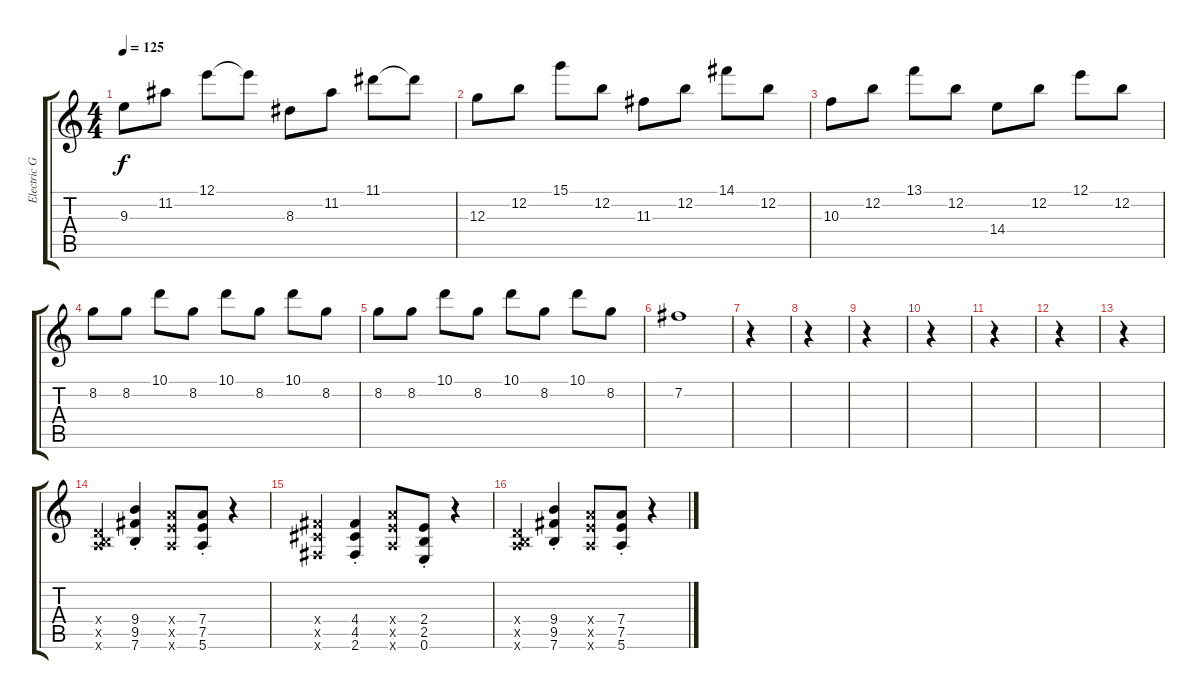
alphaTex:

\track ("Electric Guitar" "Electric G") {instrument electricguitarjazz}
\staff {score tabs}
\tuning (E4 B3 G3 D3 A2 E2) {hide}
\ts (4 4)
\tempo 125
\clef g2
\ks c
9.3.8{dy f} 11.2.8 12.1.8 12.1{t}.8 8.3.8 11.2.8 11.1.8 11.1{t}.8 |
12.3.8 12.2.8 15.1.8 12.2.8 11.3.8 12.2.8 14.1.8 12.2.8 |
10.3.8 12.2.8 13.1.8 12.2.8 14.4.8 12.2.8 12.1.8 12.2.8 |
8.2.8 8.2.8 10.1.8 8.2.8 10.1.8 8.2.8 10.1.8 8.2.8 |
8.2.8 8.2.8 10.1.8 8.2.8 10.1.8 8.2.8 10.1.8 8.2.8 |
7.2.1 |
r.4 |
r.4 |
r.4 |
r.4 |
r.4 |
r.4 |
r.4 |
(0.4{x} 0.5{x} 7.6{x}).4{volume 9 balance 12 instrument distortionguitar} (9.4{st} 9.5{st} 7.6{st}).4 (7.4{x} 7.5{x} 5.6{x}).8 (7.4{st} 7.5{st} 5.6{st}).8 r.4 |
(4.4{x} 4.5{x} 2.6{x}).4{instrument distortionguitar} (4.4{st} 4.5{st} 2.6{st}).4 (7.4{x} 7.5{x} 5.6{x}).8 (2.4{st} 2.5{st} 0.6{st}).8 r.4 |
(0.4{x} 0.5{x} 7.6{x}).4{volume 9 balance 12 instrument distortionguitar} (9.4{st} 9.5{st} 7.6{st}).4 (7.4{x} 7.5{x} 5.6{x}).8 (7.4{st} 7.5{st} 5.6{st}).8 r.4
